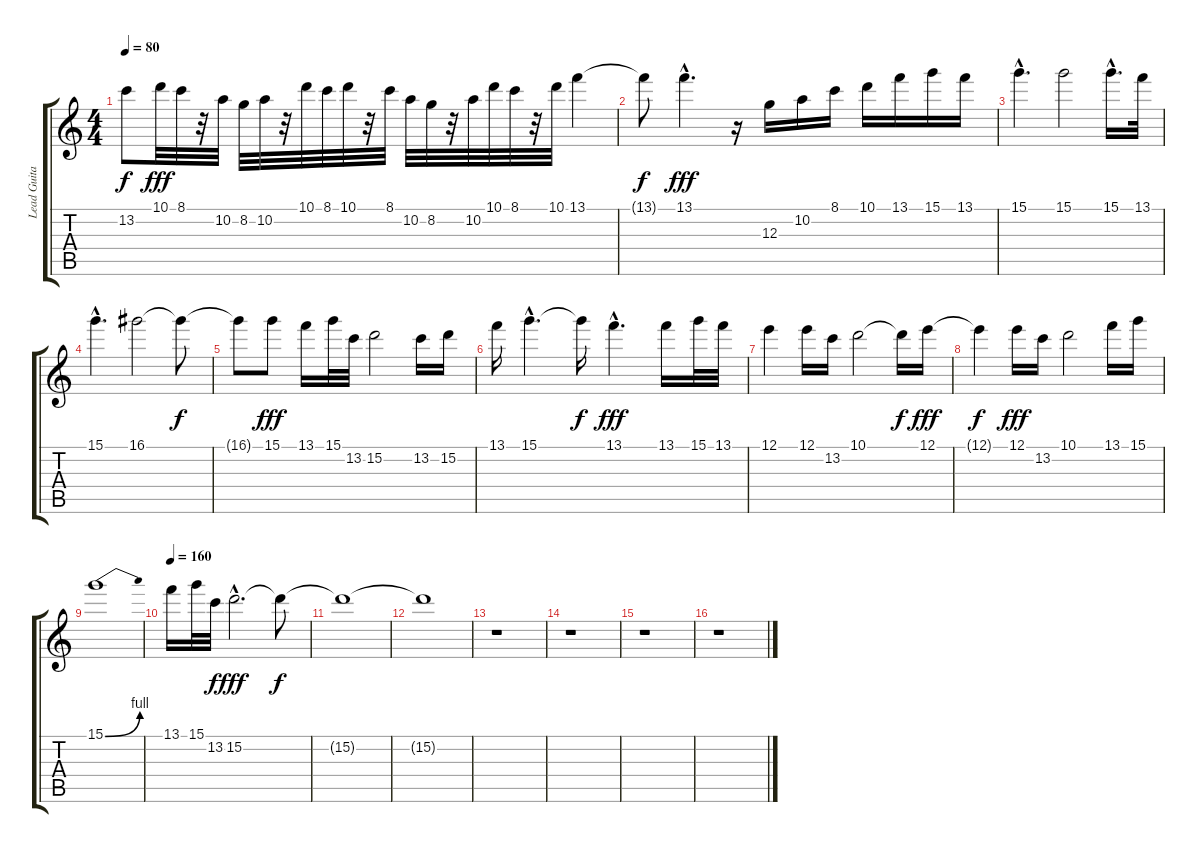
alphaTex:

\track ("Lead Guitar" "Lead Guita") {instrument electricguitarclean}
\staff {score tabs}
\tuning (E4 B3 G3 D3 A2 E2) {hide}
\ts (4 4)
\tempo 80
\clef g2
\ks c
13.2{t}.8{dy f} 10.1.32{dy fff} 8.1.32 r.32 10.2.32 8.2.32 10.2.32 r.32 10.1.32 8.1.32 10.1.32 r.32 8.1.32 10.2.32 8.2.32 r.32 10.2.32 10.1.32 8.1.32 r.32 10.1.32 13.1.4 |
13.1{t}.8{dy f} 13.1{hac}.4{d dy fff} r.16 12.3.16 10.2.16 8.1.16 10.1.16 13.1.16 15.1.16 13.1.16 |
15.1{hac}.4{d} 15.1.2 15.1{hac}.16{d} 13.1.32 |
15.1{hac}.4{d} 16.1.2 16.1{t}.8{dy f} |
16.1{t}.8 15.1.8{dy fff} 13.1.16 15.1.32 13.2.32 15.2.2 13.2.16 15.2.16 |
13.1.16 15.1{hac}.4{d} 15.1{t}.16{dy f} 13.1{hac}.4{d dy fff} 13.1.16 15.1.32 13.1.32 |
12.1.4 12.1.16 13.2.16 10.1.2 10.1{t}.16{dy f} 12.1.16{dy fff} |
12.1{t}.4{dy f} 12.1.16{dy fff} 13.2.16 10.1.2 13.1.16 15.1.16 |
15.1{be (bend 0 0 60 4)}.1 |
\tempo 160
13.1.16{volume 16 balance 12} 15.1.32 13.2.32{dy f} 15.2{hac}.2{d dy fff} 15.2{t}.8{dy f} |
15.2{t}.1 |
15.2{t}.1 |
r.1 |
r.1 |
r.1 |
r.1
